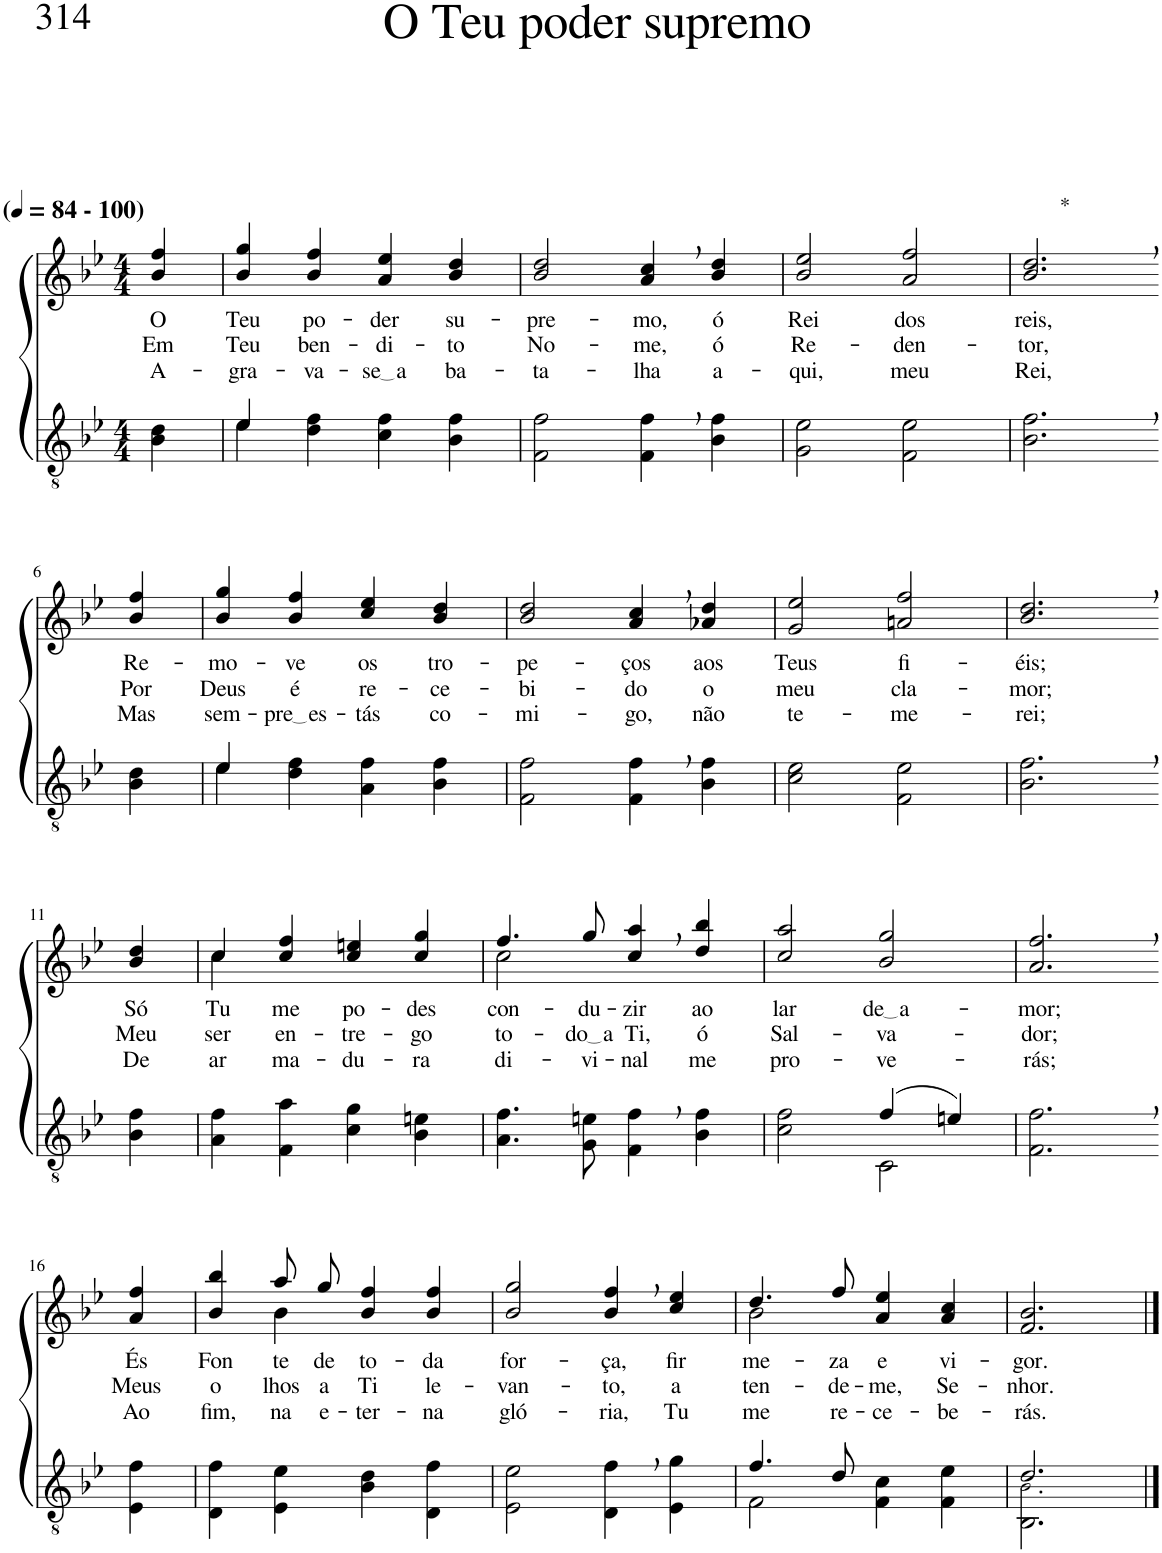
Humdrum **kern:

**kern	**kern	**text	**text	**text
*part2	*part1	*part1	*part1	*part1
*staff2	*staff1	*staff1	*staff1	*staff1
*I"Parte III e IV	*I"Parte I e II	*	*	*
*clefGv2	*clefG2	*	*	*
*Trd4c7	*Trd4c7	*	*	*
*k[b-e-]	*k[b-e-]	*	*	*
*M4/4	*M4/4	*	*	*
*MM84	*MM84	*	*	*
=1	=1	=1	=1	=1
!	!LO:TX:a:B:t=(	!	!	!
!	!LO:TX:a:B:t=- 100)	!	!	!
!	!	!LO:LY:b	!LO:LY:b	!LO:LY:b
4B-\ 4d\	4b-/ 4ff/	O	Em	A-
=2	=2	=2	=2	=2
*^	*	*	*	*
!	!	!	!LO:LY:b	!LO:LY:b	!LO:LY:b
4e-/	4e-\	4b-/ 4gg/	Teu	Teu	-gra-
!	!	!	!LO:LY:b	!LO:LY:b	!LO:LY:b
2.ryy	4d\ 4f\	4b-/ 4ff/	po-	ben-	-va-
!	!	!	!LO:LY:b	!LO:LY:b	!LO:LY:b
.	4c\ 4f\	4a/ 4ee-/	-der	-di-	se a
!	!	!	!LO:LY:b	!LO:LY:b	!LO:LY:b
.	4B-\ 4f\	4b-/ 4dd/	su-	-to	ba-
=3	=3	=3	=3	=3	=3
!	!	!	!LO:LY:b	!LO:LY:b	!LO:LY:b
*v	*v	*	*	*	*
2F\ 2f\	2b-/ 2dd/	-pre-	No-	-ta-
!	!	!LO:LY:b	!LO:LY:b	!LO:LY:b
4F\, 4f\,	4a/, 4cc/,	-mo,	-me,	-lha
!	!	!LO:LY:b	!LO:LY:b	!LO:LY:b
4B-\ 4f\	4b-/ 4dd/	ó	ó	a-
=4	=4	=4	=4	=4
!	!	!LO:LY:b	!LO:LY:b	!LO:LY:b
2G\ 2e-\	2b-/ 2ee-/	Rei	Re-	-qui,
!	!	!LO:LY:b	!LO:LY:b	!LO:LY:b
2F\ 2e-\	2a/ 2ff/	dos	-den-	meu
=5	=5	=5	=5	=5
!	!LO:TX:a:t=*	!	!	!
!	!	!LO:LY:b	!LO:LY:b	!LO:LY:b
2.B-\, 2.f\,	2.b-/, 2.dd/,	reis,	-tor,	Rei,
!!LO:LB:g=z
=6-	=6-	=6-	=6-	=6-
!	!	!LO:LY:b	!LO:LY:b	!LO:LY:b
4B-\ 4d\	4b-/ 4ff/	Re-	Por	Mas
=7	=7	=7	=7	=7
*^	*	*	*	*
!	!	!	!LO:LY:b	!LO:LY:b	!LO:LY:b
4e-/	4e-\	4b-/ 4gg/	-mo-	Deus	sem-
!	!	!	!LO:LY:b	!LO:LY:b	!LO:LY:b
2.ryy	4d\ 4f\	4b-/ 4ff/	-ve	é	pre es
!	!	!	!LO:LY:b	!LO:LY:b	!LO:LY:b
.	4A\ 4f\	4cc/ 4ee-/	os	re-	-tás
!	!	!	!LO:LY:b	!LO:LY:b	!LO:LY:b
.	4B-\ 4f\	4b-/ 4dd/	tro-	-ce-	co-
=8	=8	=8	=8	=8	=8
!	!	!	!LO:LY:b	!LO:LY:b	!LO:LY:b
*v	*v	*	*	*	*
2F\ 2f\	2b-/ 2dd/	-pe-	-bi-	-mi-
!	!	!LO:LY:b	!LO:LY:b	!LO:LY:b
4F\, 4f\,	4a/, 4cc/,	-ços	-do	-go,
!	!	!LO:LY:b	!LO:LY:b	!LO:LY:b
4B-\ 4f\	4a-X/ 4dd/	aos	o	não
=9	=9	=9	=9	=9
!	!	!LO:LY:b	!LO:LY:b	!LO:LY:b
2c\ 2e-\	2g/ 2ee-/	Teus	meu	te-
!	!	!LO:LY:b	!LO:LY:b	!LO:LY:b
2F\ 2e-\	2an/ 2ff/	fi-	cla-	-me-
=10	=10	=10	=10	=10
!	!	!LO:LY:b	!LO:LY:b	!LO:LY:b
2.B-\, 2.f\,	2.b-/, 2.dd/,	-éis;	-mor;	-rei;
!!LO:LB:g=z
=11-	=11-	=11-	=11-	=11-
!	!	!LO:LY:b	!LO:LY:b	!LO:LY:b
4B-\ 4f\	4b-/ 4dd/	Só	Meu	De
=12	=12	=12	=12	=12
*	*^	*	*	*
!	!	!	!LO:LY:b	!LO:LY:b	!LO:LY:b
4A\ 4f\	4cc/	4cc\	Tu	ser	ar-
!	!	!	!LO:LY:b	!LO:LY:b	!LO:LY:b
4F\ 4a\	4cc/ 4ff/	2.ryy	me	en-	-ma-
!	!	!	!LO:LY:b	!LO:LY:b	!LO:LY:b
4c\ 4g\	4cc/ 4een/	.	po-	-tre-	-du-
!	!	!	!LO:LY:b	!LO:LY:b	!LO:LY:b
4B-\ 4en\	4cc/ 4gg/	.	-des	-go	-ra
=13	=13	=13	=13	=13	=13
!	!	!	!LO:LY:b	!LO:LY:b	!LO:LY:b
4.A\ 4.f\	4.ff/	2cc\	con-	to-	di-
!	!	!	!LO:LY:b	!LO:LY:b	!LO:LY:b
8G\ 8en\	8gg/	.	-du-	do a	-vi-
!	!	!	!LO:LY:b	!LO:LY:b	!LO:LY:b
4F\, 4f\,	4cc/, 4aa/,	2ryy	-zir	Ti,	-nal
!	!	!	!LO:LY:b	!LO:LY:b	!LO:LY:b
4B-\ 4f\	4dd/ 4bb-/	.	ao	ó	me
*	*v	*v	*	*	*
=14	=14	=14	=14	=14
*^	*	*	*	*
!	!	!	!LO:LY:b	!LO:LY:b	!LO:LY:b
2ryy	2c\ 2f\	2cc/ 2aa/	lar	Sal-	pro-
!	!	!	!LO:LY:b	!LO:LY:b	!LO:LY:b
(4f/	2C\	2b-/ 2gg/	de a	-va-	-ve-
4en/)	.	.	.	.	.
*v	*v	*	*	*	*
=15	=15	=15	=15	=15
!	!	!LO:LY:b	!LO:LY:b	!LO:LY:b
2.F\, 2.f\,	2.a/, 2.ff/,	-mor;	-dor;	-rás;
!!LO:LB:g=z
=16-	=16-	=16-	=16-	=16-
!	!	!LO:LY:b	!LO:LY:b	!LO:LY:b
4E-\ 4f\	4a/ 4ff/	És	Meus	Ao
=17	=17	=17	=17	=17
!	!	!LO:LY:b	!LO:LY:b	!LO:LY:b
*	*^	*	*	*
4D\ 4f\	4b-/ 4bb-/	4ryy	Fon-	o-	fim,
!	!	!	!LO:LY:b	!LO:LY:b	!LO:LY:b
4E-\ 4e-\	8aa/L	4b-\	-te	-lhos	na
!	!	!	!LO:LY:b	!LO:LY:b	!LO:LY:b
.	8gg/J	.	de	a	e-
!	!	!	!LO:LY:b	!LO:LY:b	!LO:LY:b
4B-\ 4d\	4b-/ 4ff/	2ryy	to-	Ti	-ter-
!	!	!	!LO:LY:b	!LO:LY:b	!LO:LY:b
4D\ 4f\	4b-/ 4ff/	.	-da	le-	-na
*	*v	*v	*	*	*
=18	=18	=18	=18	=18
!	!	!LO:LY:b	!LO:LY:b	!LO:LY:b
2E-\ 2e-\	2b-/ 2gg/	for-	-van-	gló-
!	!	!LO:LY:b	!LO:LY:b	!LO:LY:b
4D\, 4f\,	4b-/, 4ff/,	-ça,	-to,	-ria,
!	!	!LO:LY:b	!LO:LY:b	!LO:LY:b
4E-\ 4g\	4cc/ 4ee-/	fir-	a-	Tu
=19	=19	=19	=19	=19
*^	*^	*	*	*
!	!	!	!	!LO:LY:b	!LO:LY:b	!LO:LY:b
4.f/	2F\	4.dd/	2b-\	me-	-ten-	me
!	!	!	!	!LO:LY:b	!LO:LY:b	!LO:LY:b
8d/	.	8ff/	.	-za	-de-	re-
!	!	!	!	!LO:LY:b	!LO:LY:b	!LO:LY:b
2ryy	4F\ 4c\	4a/ 4ee-/	2ryy	e	-me,	-ce-
!	!	!	!	!LO:LY:b	!LO:LY:b	!LO:LY:b
.	4F\ 4e-\	4a/ 4cc/	.	vi-	Se-	-be-
*	*	*v	*v	*	*	*
=20	=20	=20	=20	=20	=20
!	!	!	!LO:LY:b	!LO:LY:b	!LO:LY:b
2.d/	2.BB-\ 2.B-!\	2.f/ 2.b-/	-gor.	-nhor.	-rás.
*v	*v	*	*	*	*
==	==	==	==	==
*-	*-	*-	*-	*-
